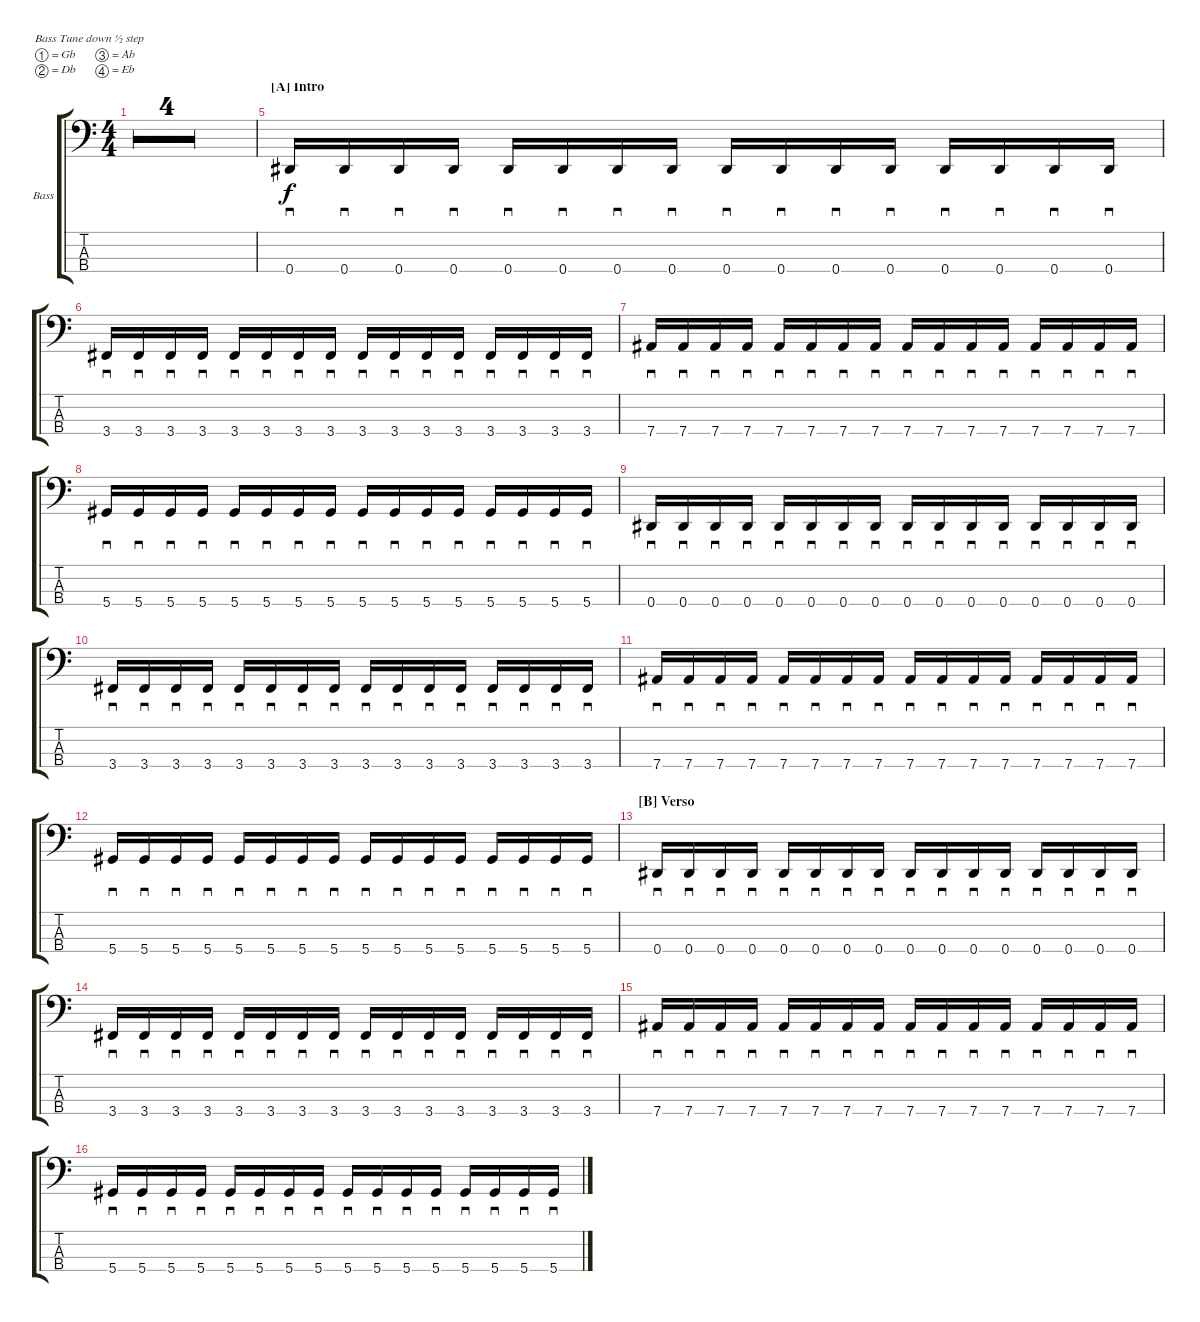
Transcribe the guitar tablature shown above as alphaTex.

\defaultSystemsLayout 4
\bracketExtendMode groupsimilarinstruments
\firstSystemTrackNameOrientation horizontal
\otherSystemsTrackNameOrientation horizontal
\track ("Bass" "Bass") {multiBarRest instrument electricbassfinger}
\staff {score tabs}
\tuning (Gb2 Db2 Ab1 Eb1)
\ts (4 4)
\tempo 74
\clef f4
\ks c
|
|
|
|
\section ("A" "Intro")
0.4.16{sd} 0.4.16{sd} 0.4.16{sd} 0.4.16{sd} 0.4.16{sd} 0.4.16{sd} 0.4.16{sd} 0.4.16{sd} 0.4.16{sd} 0.4.16{sd} 0.4.16{sd} 0.4.16{sd} 0.4.16{sd} 0.4.16{sd} 0.4.16{sd} 0.4.16{sd} |
3.4.16{sd} 3.4.16{sd} 3.4.16{sd} 3.4.16{sd} 3.4.16{sd} 3.4.16{sd} 3.4.16{sd} 3.4.16{sd} 3.4.16{sd} 3.4.16{sd} 3.4.16{sd} 3.4.16{sd} 3.4.16{sd} 3.4.16{sd} 3.4.16{sd} 3.4.16{sd} |
7.4.16{sd} 7.4.16{sd} 7.4.16{sd} 7.4.16{sd} 7.4.16{sd} 7.4.16{sd} 7.4.16{sd} 7.4.16{sd} 7.4.16{sd} 7.4.16{sd} 7.4.16{sd} 7.4.16{sd} 7.4.16{sd} 7.4.16{sd} 7.4.16{sd} 7.4.16{sd} |
5.4.16{sd} 5.4.16{sd} 5.4.16{sd} 5.4.16{sd} 5.4.16{sd} 5.4.16{sd} 5.4.16{sd} 5.4.16{sd} 5.4.16{sd} 5.4.16{sd} 5.4.16{sd} 5.4.16{sd} 5.4.16{sd} 5.4.16{sd} 5.4.16{sd} 5.4.16{sd} |
0.4.16{sd} 0.4.16{sd} 0.4.16{sd} 0.4.16{sd} 0.4.16{sd} 0.4.16{sd} 0.4.16{sd} 0.4.16{sd} 0.4.16{sd} 0.4.16{sd} 0.4.16{sd} 0.4.16{sd} 0.4.16{sd} 0.4.16{sd} 0.4.16{sd} 0.4.16{sd} |
3.4.16{sd} 3.4.16{sd} 3.4.16{sd} 3.4.16{sd} 3.4.16{sd} 3.4.16{sd} 3.4.16{sd} 3.4.16{sd} 3.4.16{sd} 3.4.16{sd} 3.4.16{sd} 3.4.16{sd} 3.4.16{sd} 3.4.16{sd} 3.4.16{sd} 3.4.16{sd} |
7.4.16{sd} 7.4.16{sd} 7.4.16{sd} 7.4.16{sd} 7.4.16{sd} 7.4.16{sd} 7.4.16{sd} 7.4.16{sd} 7.4.16{sd} 7.4.16{sd} 7.4.16{sd} 7.4.16{sd} 7.4.16{sd} 7.4.16{sd} 7.4.16{sd} 7.4.16{sd} |
5.4.16{sd} 5.4.16{sd} 5.4.16{sd} 5.4.16{sd} 5.4.16{sd} 5.4.16{sd} 5.4.16{sd} 5.4.16{sd} 5.4.16{sd} 5.4.16{sd} 5.4.16{sd} 5.4.16{sd} 5.4.16{sd} 5.4.16{sd} 5.4.16{sd} 5.4.16{sd} |
\section ("B" "Verso")
0.4.16{sd} 0.4.16{sd} 0.4.16{sd} 0.4.16{sd} 0.4.16{sd} 0.4.16{sd} 0.4.16{sd} 0.4.16{sd} 0.4.16{sd} 0.4.16{sd} 0.4.16{sd} 0.4.16{sd} 0.4.16{sd} 0.4.16{sd} 0.4.16{sd} 0.4.16{sd} |
3.4.16{sd} 3.4.16{sd} 3.4.16{sd} 3.4.16{sd} 3.4.16{sd} 3.4.16{sd} 3.4.16{sd} 3.4.16{sd} 3.4.16{sd} 3.4.16{sd} 3.4.16{sd} 3.4.16{sd} 3.4.16{sd} 3.4.16{sd} 3.4.16{sd} 3.4.16{sd} |
7.4.16{sd} 7.4.16{sd} 7.4.16{sd} 7.4.16{sd} 7.4.16{sd} 7.4.16{sd} 7.4.16{sd} 7.4.16{sd} 7.4.16{sd} 7.4.16{sd} 7.4.16{sd} 7.4.16{sd} 7.4.16{sd} 7.4.16{sd} 7.4.16{sd} 7.4.16{sd} |
5.4.16{sd} 5.4.16{sd} 5.4.16{sd} 5.4.16{sd} 5.4.16{sd} 5.4.16{sd} 5.4.16{sd} 5.4.16{sd} 5.4.16{sd} 5.4.16{sd} 5.4.16{sd} 5.4.16{sd} 5.4.16{sd} 5.4.16{sd} 5.4.16{sd} 5.4.16{sd}
